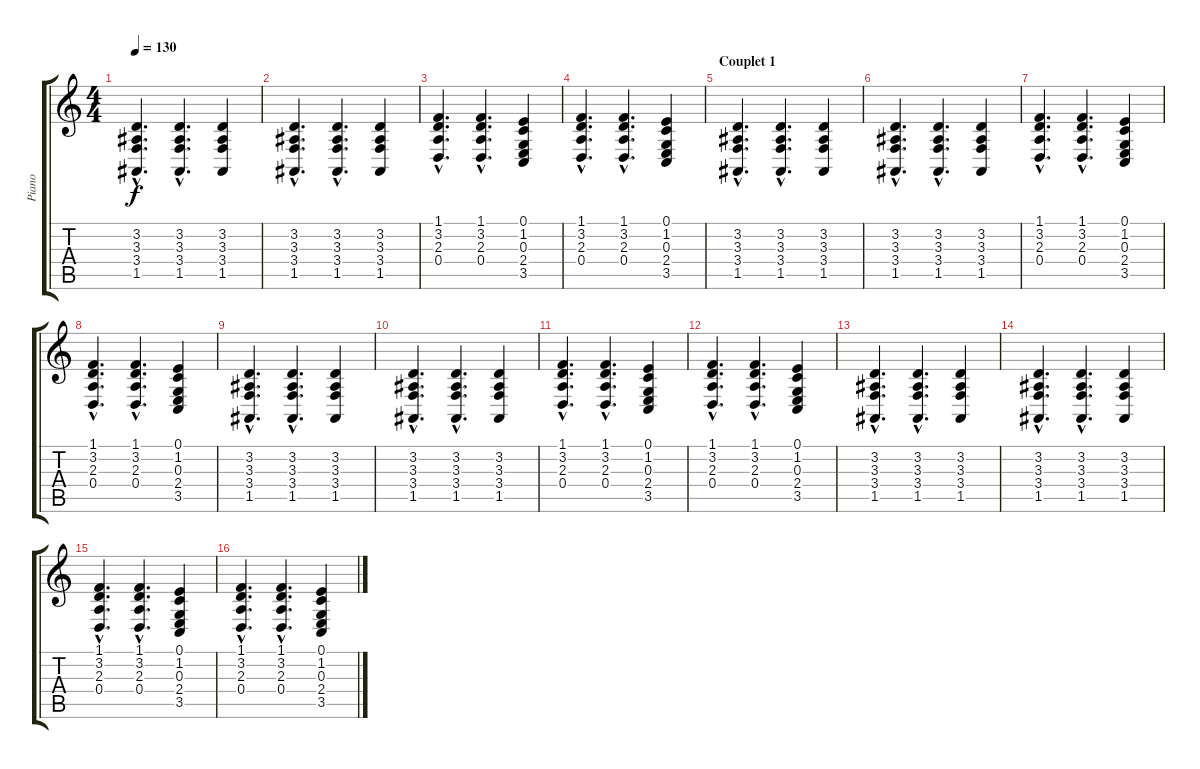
\track ("Piano" "Piano") {instrument acousticgrandpiano}
\staff {score tabs}
\tuning (E4 B3 G3 D3 A2 E2) {hide}
\ts (4 4)
\tempo 130
\clef g2
\ks c
(3.2{hac} 3.3{hac} 3.4{hac} 1.5{hac}).4{d dy f} (3.2{hac} 3.3{hac} 3.4{hac} 1.5{hac}).4{d} (3.2 3.3 3.4 1.5).4 |
(3.2{hac} 3.3{hac} 3.4{hac} 1.5{hac}).4{d} (3.2{hac} 3.3{hac} 3.4{hac} 1.5{hac}).4{d} (3.2 3.3 3.4 1.5).4 |
(1.1{hac} 3.2{hac} 2.3{hac} 0.4{hac}).4{d} (1.1{hac} 3.2{hac} 2.3{hac} 0.4{hac}).4{d} (0.1 1.2 0.3 2.4 3.5).4 |
(1.1{hac} 3.2{hac} 2.3{hac} 0.4{hac}).4{d} (1.1{hac} 3.2{hac} 2.3{hac} 0.4{hac}).4{d} (0.1 1.2 0.3 2.4 3.5).4 |
\section ("" "Couplet 1")
(3.2{hac} 3.3{hac} 3.4{hac} 1.5{hac}).4{d} (3.2{hac} 3.3{hac} 3.4{hac} 1.5{hac}).4{d} (3.2 3.3 3.4 1.5).4 |
(3.2{hac} 3.3{hac} 3.4{hac} 1.5{hac}).4{d} (3.2{hac} 3.3{hac} 3.4{hac} 1.5{hac}).4{d} (3.2 3.3 3.4 1.5).4 |
(1.1{hac} 3.2{hac} 2.3{hac} 0.4{hac}).4{d} (1.1{hac} 3.2{hac} 2.3{hac} 0.4{hac}).4{d} (0.1 1.2 0.3 2.4 3.5).4 |
(1.1{hac} 3.2{hac} 2.3{hac} 0.4{hac}).4{d} (1.1{hac} 3.2{hac} 2.3{hac} 0.4{hac}).4{d} (0.1 1.2 0.3 2.4 3.5).4 |
(3.2{hac} 3.3{hac} 3.4{hac} 1.5{hac}).4{d} (3.2{hac} 3.3{hac} 3.4{hac} 1.5{hac}).4{d} (3.2 3.3 3.4 1.5).4 |
(3.2{hac} 3.3{hac} 3.4{hac} 1.5{hac}).4{d} (3.2{hac} 3.3{hac} 3.4{hac} 1.5{hac}).4{d} (3.2 3.3 3.4 1.5).4 |
(1.1{hac} 3.2{hac} 2.3{hac} 0.4{hac}).4{d} (1.1{hac} 3.2{hac} 2.3{hac} 0.4{hac}).4{d} (0.1 1.2 0.3 2.4 3.5).4 |
(1.1{hac} 3.2{hac} 2.3{hac} 0.4{hac}).4{d} (1.1{hac} 3.2{hac} 2.3{hac} 0.4{hac}).4{d} (0.1 1.2 0.3 2.4 3.5).4 |
(3.2{hac} 3.3{hac} 3.4{hac} 1.5{hac}).4{d} (3.2{hac} 3.3{hac} 3.4{hac} 1.5{hac}).4{d} (3.2 3.3 3.4 1.5).4 |
(3.2{hac} 3.3{hac} 3.4{hac} 1.5{hac}).4{d} (3.2{hac} 3.3{hac} 3.4{hac} 1.5{hac}).4{d} (3.2 3.3 3.4 1.5).4 |
(1.1{hac} 3.2{hac} 2.3{hac} 0.4{hac}).4{d} (1.1{hac} 3.2{hac} 2.3{hac} 0.4{hac}).4{d} (0.1 1.2 0.3 2.4 3.5).4 |
(1.1{hac} 3.2{hac} 2.3{hac} 0.4{hac}).4{d} (1.1{hac} 3.2{hac} 2.3{hac} 0.4{hac}).4{d} (0.1 1.2 0.3 2.4 3.5).4
